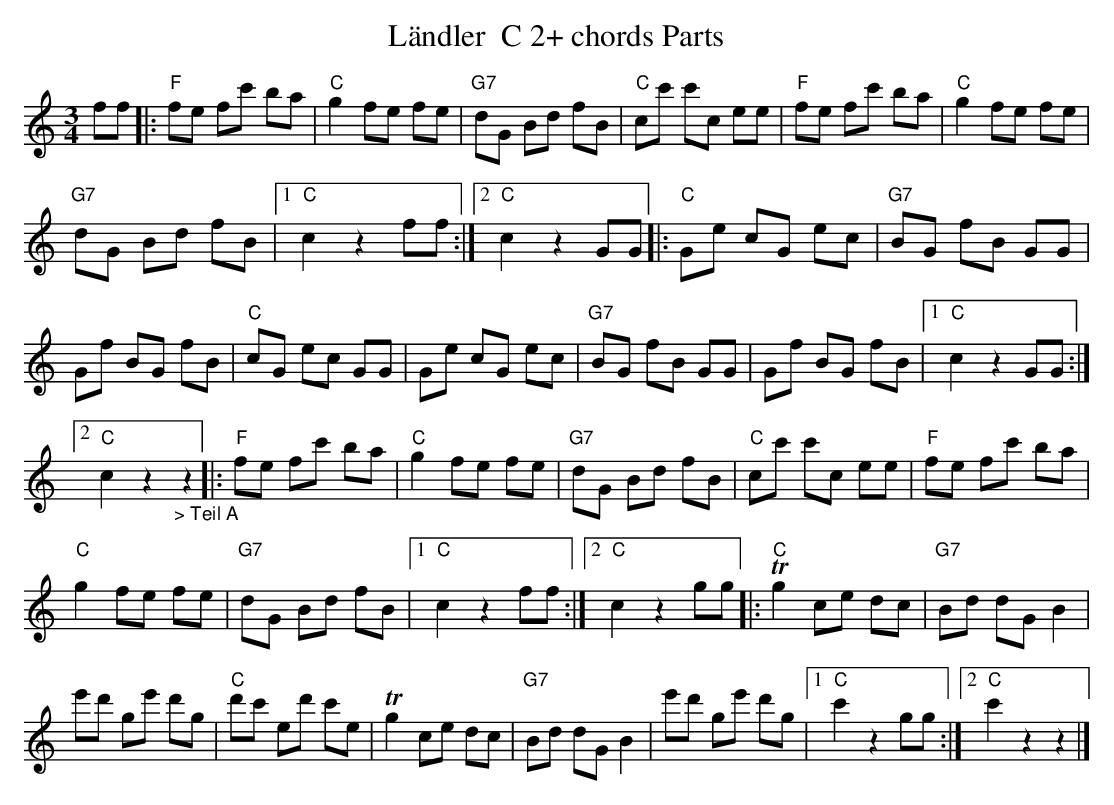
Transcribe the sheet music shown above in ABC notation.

X:1
T:L\"andler  C 2+ chords Parts
M:3/4
L:1/8
K:Cmaj%%MIDI gchordon
ff |: "F"fe fc' ba | "C"g2 fe fe | "G7"dG Bd fB | "C"cc' c'c ee | "F"fe fc' ba | "C"g2 fe fe |
"G7"dG Bd fB |1 "C"c2z2ff :|2 "C"c2z2 GG |: "C"Ge cG ec | "G7"BG fB GG |
Gf BG fB | "C"cG ec GG | Ge cG ec | \
"G7"BG fB GG | Gf BG fB |1 "C"c2z2GG :|2
"C"c2z2"_> Teil A"z2 \
|: "F"fe fc' ba | "C"g2 fe fe | "G7"dG Bd fB | "C"cc' c'c ee | "F"fe fc' ba |
"C"g2 fe fe | \
"G7"dG Bd fB |1 "C"c2z2ff :|2 "C"c2z2 gg |: "C"Tg2 ce dc | "G7"Bd dG B2 |
e'd' ge' d'g | "C"d'c' ed' c'e | Tg2 ce dc | "G7"Bd dG B2 | e'd' ge' d'g |1 "C"c'2z2gg :|2 "C"c'2 z2z2 |]
